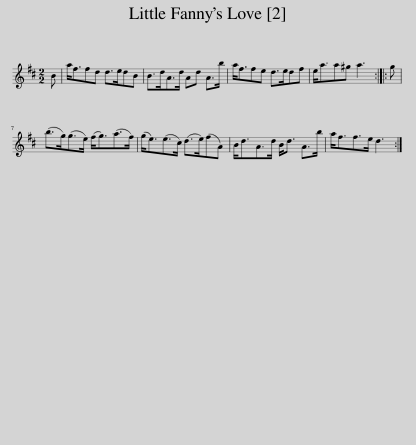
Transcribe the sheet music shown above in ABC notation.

X:1
L:1/8
M:2/2
I:linebreak $
K:D
V:1 treble
V:1
 B | a<ffd d>edB | B>dA>d Ad A>b | a<ffe d>edf | e<aa^g a3 :: %5
 g |$ (b>g)(g>e) (f<g)(a>f) | (g<e)(e>c) (d>e)(fA) | B<dA>d B<d A>b | a<ff>e d3 :| %10
